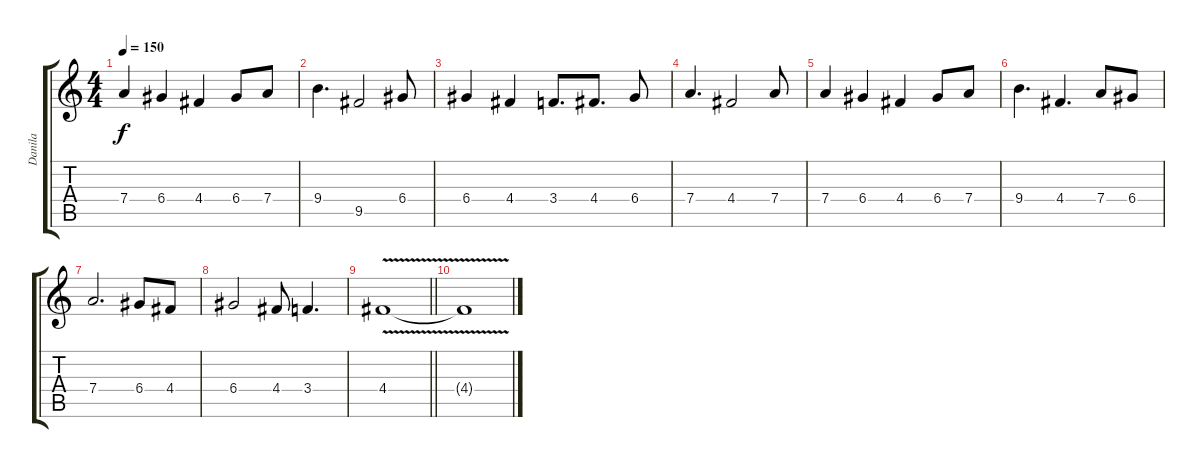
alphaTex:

\track ("Danila" "Danila") {instrument electricguitarjazz}
\staff {score tabs}
\tuning (E4 B3 G3 D3 A2 E2) {hide}
\ts (4 4)
\tempo 150
\clef g2
\ks c
7.4.4{dy f} 6.4.4 4.4.4 6.4.8 7.4.8 |
9.4.4{d} 9.5.2 6.4.8 |
6.4.4 4.4.4 3.4.8{d} 4.4.8{d} 6.4.8 |
7.4.4{d} 4.4.2 7.4.8 |
7.4.4 6.4.4 4.4.4 6.4.8 7.4.8 |
9.4.4{d} 4.4.4{d} 7.4.8 6.4.8 |
7.4.2{d} 6.4.8 4.4.8 |
6.4.2 4.4.8 3.4.4{d} |
\barLineRight lightlight
4.4{v}.1 |
4.4{t}.1
